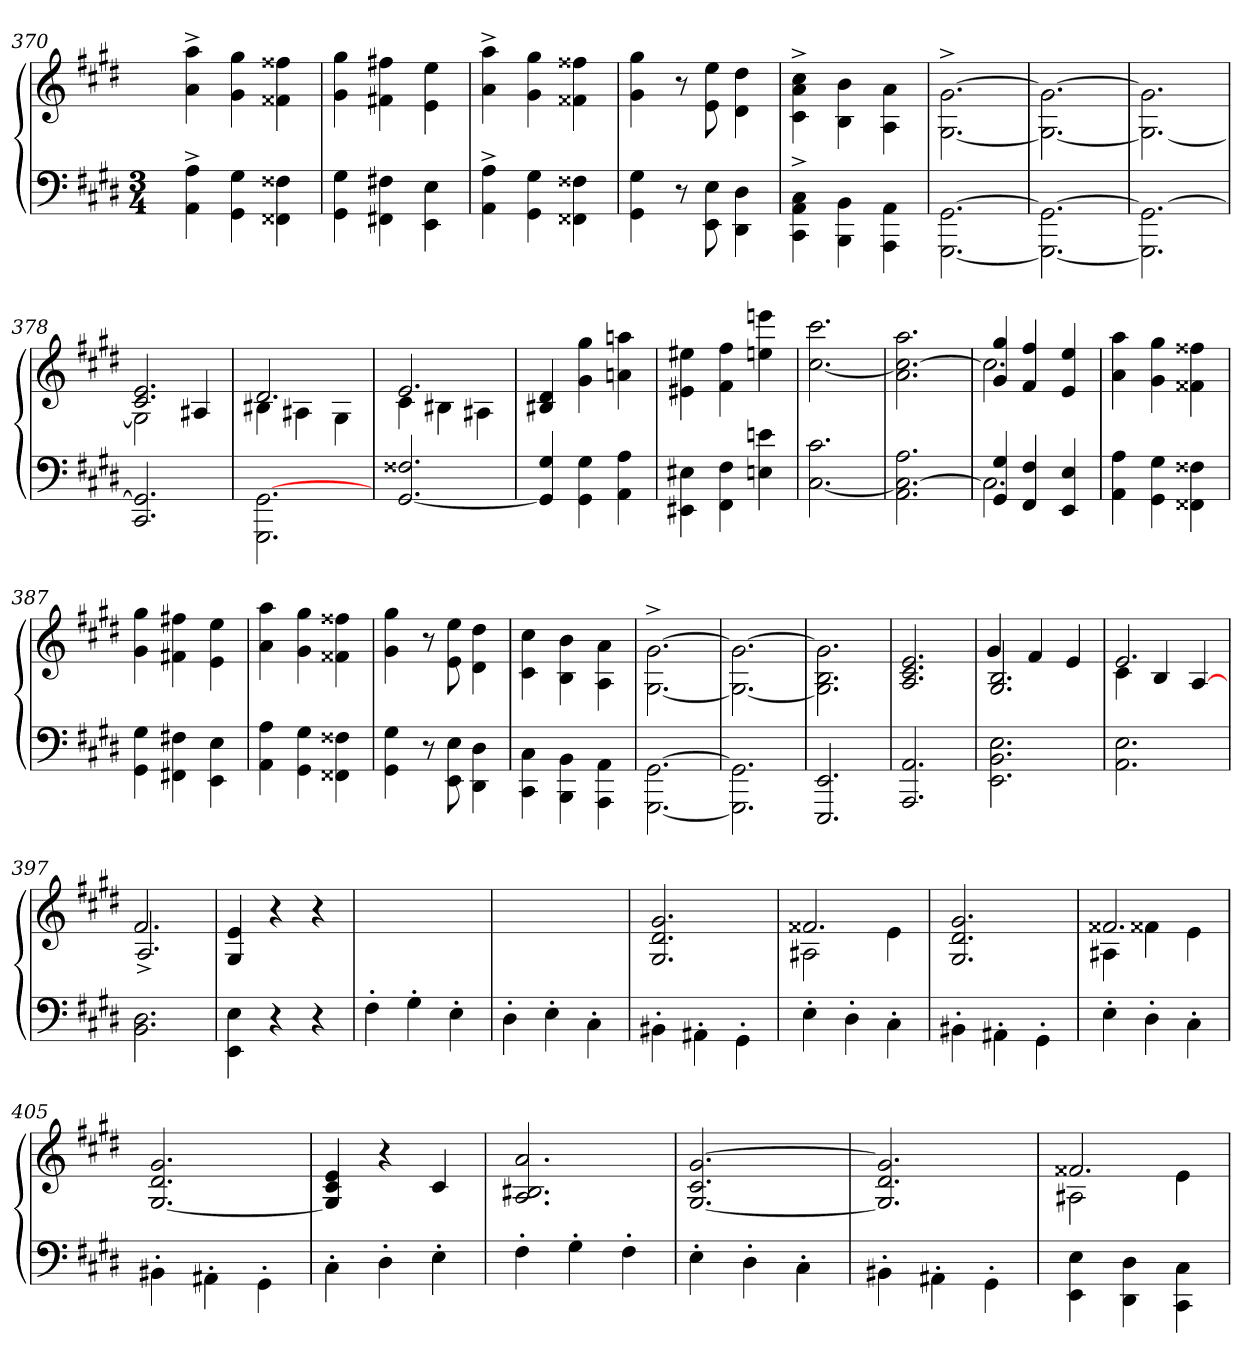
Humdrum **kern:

**kern	**kern
*part2	*part1
*staff2	*staff1
*	*I""Piano
*clefF4	*clefG2
*k[f#c#g#d#]	*k[f#c#g#d#]
*M3/4	*
=370	=370
4AA\^> 4A\^>	4a\^> 4aa\^>
4GG#\ 4G#\	4g#\ 4gg#\
4FF##X\ 4F##X\	4f##X\ 4ff##X\
=371	=371
4GG#\ 4G#\	4g#\ 4gg#\
4FF#X\ 4F#X\	4f#X\ 4ff#X\
4EE\ 4E\	4e\ 4ee\
=372	=372
4AA\^> 4A\^>	4a\^> 4aa\^>
4GG#\ 4G#\	4g#\ 4gg#\
4FF##X\ 4F##X\	4f##X\ 4ff##X\
=373	=373
4GG#\ 4G#\	4g#\ 4gg#\
8r	8r
8EE\ 8E\	8e\ 8ee\
4DD#\ 4D#\	4d#\ 4dd#\
=374	=374
4CC#\^> 4AA\^> 4C#\^>	4c#\^> 4a\^> 4cc#\^>
4BBB\ 4BB\	4B\ 4b\
4AAA\ 4AA\	4A\ 4a\
=375	=375
[2.GGG#\ [2.GG#\	[2.G#\^> [2.g#\^>
=376	=376
2.GGG#\_ 2.GG#\_	2.G#\_ 2.g#\_
=377	=377
2.GGG#\] 2.GG#\_	2.G#\_ 2.g#\]
=378	=378
*	*^
2.CC#/ 2.GG#/]	2G#\]	2.c#/ 2.e/
.	4A#X/	.
=379	=379	=379
2.GGG#\ [2.GG#\	4B#X\	2.d#/
.	4A#X\	.
.	4G#\	.
=380	=380	=380
[2.GG#/ 2.F##X/	4c#\	2.e/
.	4B#X\	.
.	4A#X\	.
*	*v	*v
=381	=381
4GG#/] 4G#/	4B#X/ 4d#/
4GG#\ 4G#\	4g#\ 4gg#\
4AA\ 4A\	4an\ 4aan\
=382	=382
4EE#X\ 4E#X\	4e#X\ 4ee#X\
4FF#\ 4F#\	4f#\ 4ff#\
4En\ 4en\	4een\ 4eeen\
=383	=383
[2.C#\ 2.c#\	[2.cc#\ 2.ccc#\
=384	=384
2.AA\ 2.C#\_ 2.A\	2.a\ 2.cc#\_ 2.aa\
=385	=385
*^	*^
2.C#\]	4GG#/ 4G#/	2.cc#\]	4g#/ 4gg#/
.	4FF#/ 4F#/	.	4f#/ 4ff#/
.	4EE/ 4E/	.	4e/ 4ee/
*v	*v	*	*
*	*v	*v
=386	=386
4AA\ 4A\	4a\ 4aa\
4GG#\ 4G#\	4g#\ 4gg#\
4FF##X\ 4F##X\	4f##X\ 4ff##X\
=387	=387
4GG#\ 4G#\	4g#\ 4gg#\
4FF#X\ 4F#X\	4f#X\ 4ff#X\
4EE\ 4E\	4e\ 4ee\
=388	=388
4AA\ 4A\	4a\ 4aa\
4GG#\ 4G#\	4g#\ 4gg#\
4FF##X\ 4F##X\	4f##X\ 4ff##X\
=389	=389
4GG#\ 4G#\	4g#\ 4gg#\
8r	8r
8EE\ 8E\	8e\ 8ee\
4DD#\ 4D#\	4d#\ 4dd#\
=390	=390
4CC#\ 4C#\	4c#\ 4cc#\
4BBB\ 4BB\	4B\ 4b\
4AAA\ 4AA\	4A\ 4a\
=391	=391
[2.GGG#\ [2.GG#\	[2.G#\^> [2.g#\^>
=392	=392
2.GGG#\] 2.GG#\]	2.G#\_ 2.g#\_
=393	=393
2.EEE/ 2.EE/	2.G#\] 2.B\ 2.g#\]
=394	=394
2.AAA/ 2.AA/	2.A/ 2.c#/ 2.e/
=395	=395
*	*^
2.EE\ 2.BB\ 2.E\	2.G#/ 2.B/	4g#/
.	.	4f#/
.	.	4e/
=396	=396	=396
2.AA\ 2.E\	4c#\	2.e/
.	4B/	.
.	[4A/	.
=397	=397	=397
2.BB\ 2.D#\	2.f#/	2.A^>/
*	*v	*v
=398	=398
4EE\ 4E\	4G#/ 4e/
4r	4r
4r	4r
=399	=399
4F#'>\	2.r
4G#'>\	.
4E'>\	.
=400	=400
4D#'>\	2.r
4E'>\	.
4C#'>\	.
=401	=401
4BB#X'>\	2.G#/ 2.d#/ 2.g#/
4AA#X'>\	.
4GG#'>\	.
=402	=402
*	*^
4E'>\	2A#X\	2.f##X/
4D#'>\	.	.
4C#'>\	4e\	.
*	*v	*v
=403	=403
4BB#X'>\	2.G#/ 2.d#/ 2.g#/
4AA#X'>\	.
4GG#'>\	.
=404	=404
*	*^
4E'>\	4A#X\	2.f##/
4D#'>\	4f##X\	.
4C#'>\	4e\	.
*	*v	*v
=405	=405
4BB#X'>\	[2.G#/ 2.d#/ 2.g#/
4AA#X'>\	.
4GG#'>\	.
=406	=406
4C#'>\	4G#/] 4c#/ 4e/
4D#'>\	4r
4E'>\	4c#/
=407	=407
4F#'>\	2.A/ 2.B#X/ 2.a/
4G#'>\	.
4F#'>\	.
=408	=408
4E'>\	[2.G#/ 2.c#/ [2.g#/
4D#'>\	.
4C#'>\	.
=409	=409
4BB#X'>\	2.G#/] 2.d#/ 2.g#/]
4AA#X'>\	.
4GG#'>\	.
=410	=410
*	*^
4EE\ 4E\	2A#X\	2.f##X/
4DD#\ 4D#\	.	.
4CC#\ 4C#\	4e\	.
*	*v	*v
=	=
*-	*-
